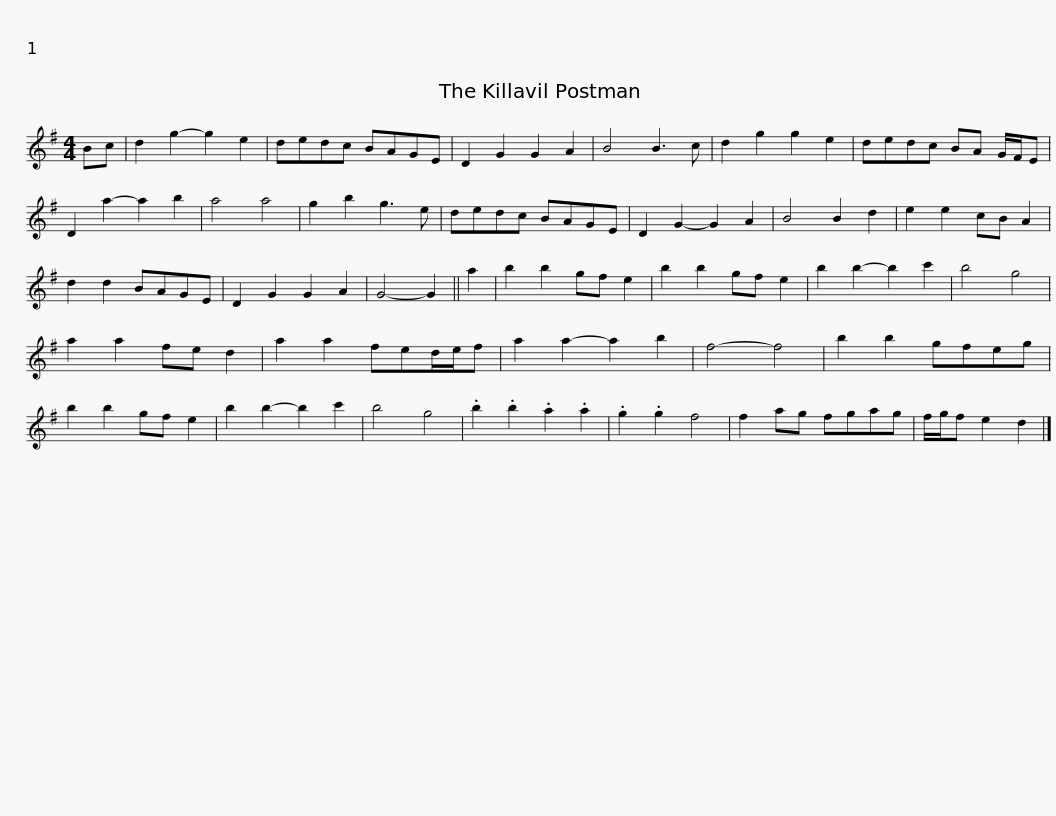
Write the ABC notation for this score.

X:1
L:1/8
M:4/4
I:linebreak $
K:G
V:1 treble
V:1
 Bc | d2 g2- g2 e2 | dedc BAGE | D2 G2 G2 A2 | B4 B3 c | %5
 d2 g2 g2 e2 | dedc BA G/F/E | D2 a2- a2 b2 | a4 a4 |$ g2 b2 g3 e | %10
 dedc BAGE | D2 G2- G2 A2 | B4 B2 d2 | e2 e2 cB A2 | d2 d2 BAGE | %15
 D2 G2 G2 A2 | G4- G2 || a2 |$ b2 b2 gf e2 | b2 b2 gf e2 | %20
 b2 b2- b2 c'2 | b4 g4 | a2 a2 fe d2 | a2 a2 fed/e/f | a2 a2- a2 b2 | %25
 f4- f4 |$ b2 b2 gfeg | b2 b2 gf e2 | b2 b2- b2 c'2 | b4 g4 | %30
 .b2 .b2 .a2 .a2 | .g2 .g2 f4 | f2 ag fgag | f/g/f e2 d2 |] %34
